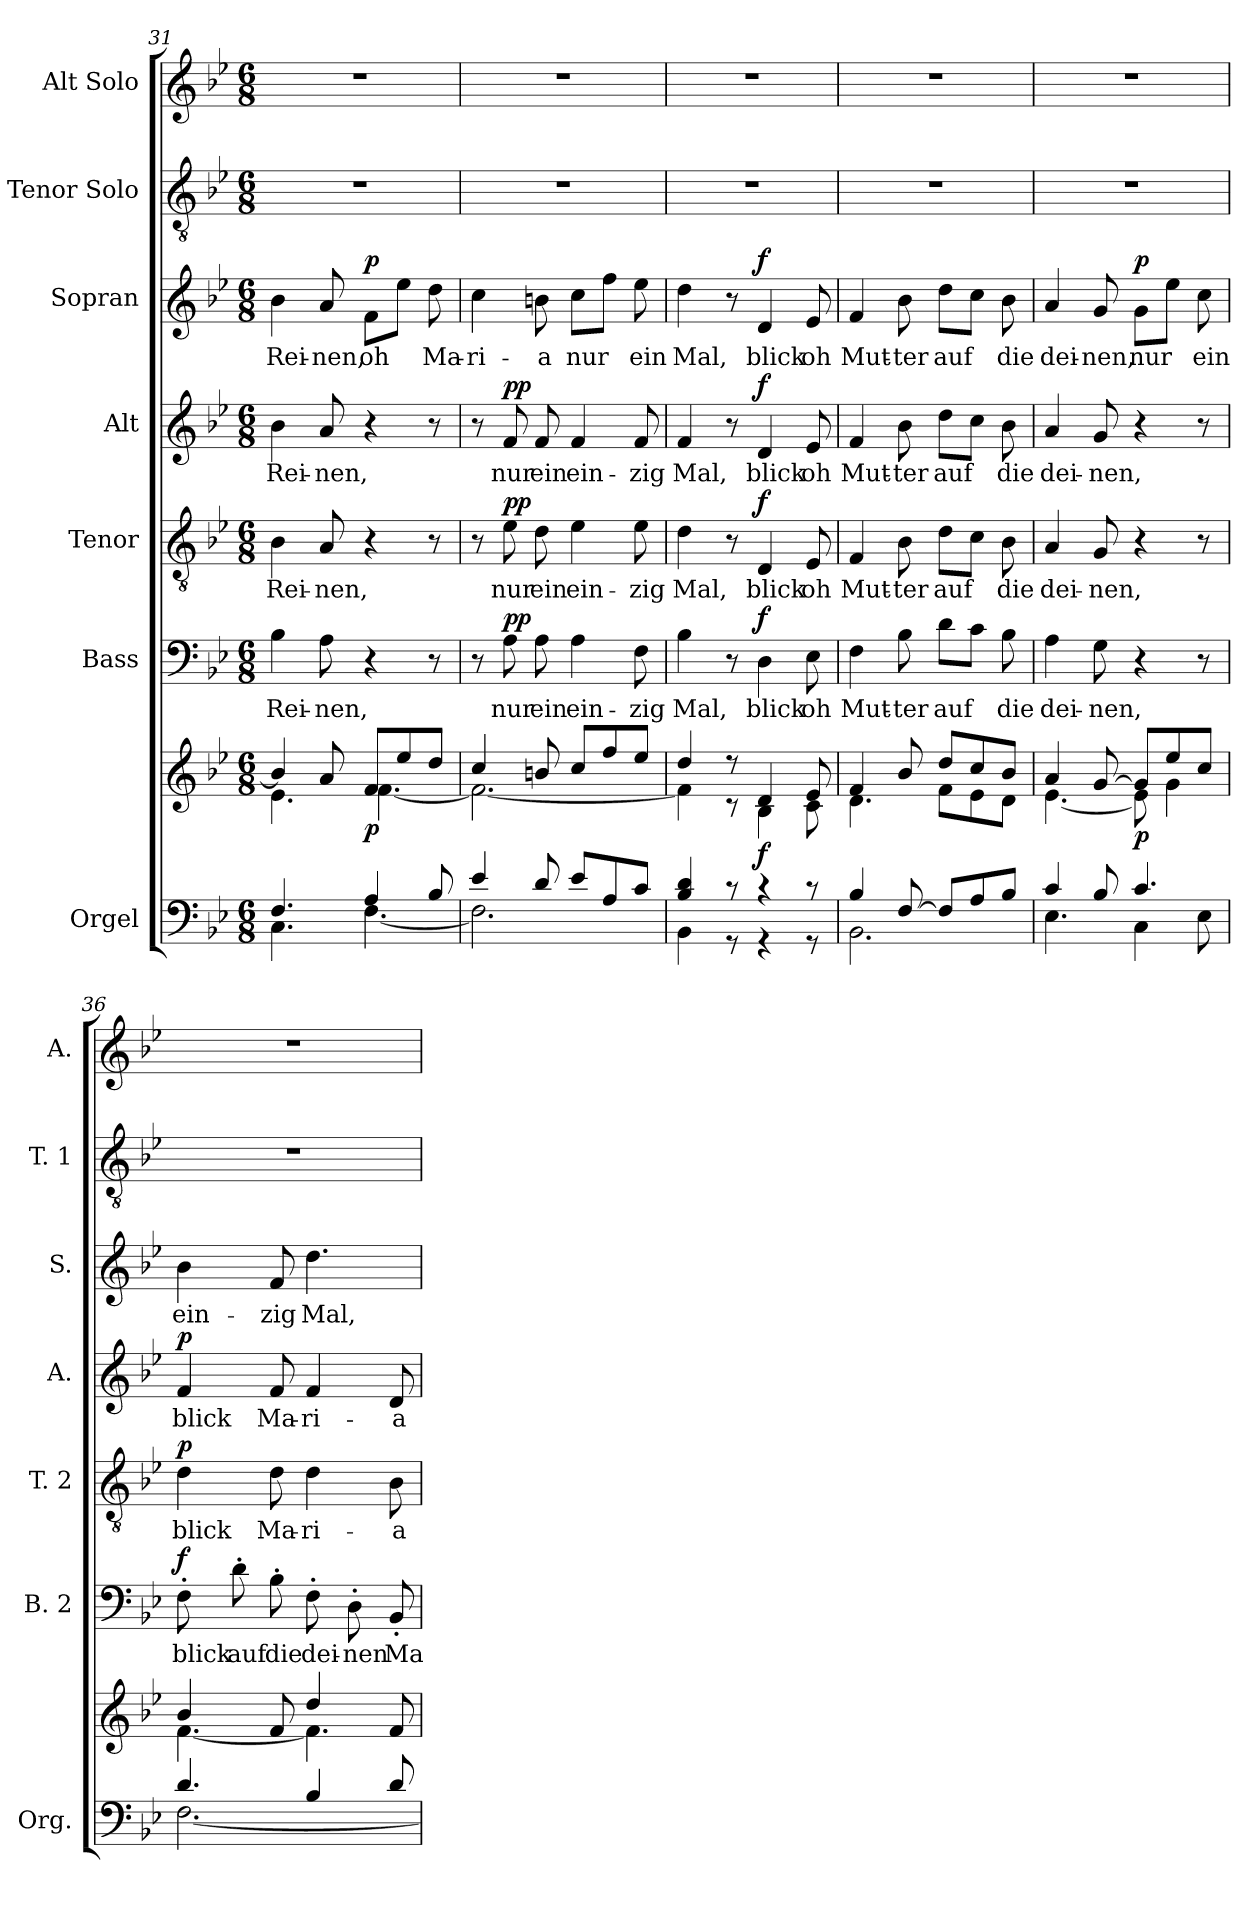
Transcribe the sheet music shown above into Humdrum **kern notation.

**kern	**kern	**dynam	**kern	**text	**dynam	**kern	**text	**dynam	**kern	**text	**dynam	**kern	**text	**dynam	**kern	**kern
*part7	*part7	*part7	*part6	*part6	*part6	*part5	*part5	*part5	*part4	*part4	*part4	*part3	*part3	*part3	*part2	*part1
*staff8	*staff7	*staff7/8	*staff6	*staff6	*staff6	*staff5	*staff5	*staff5	*staff4	*staff4	*staff4	*staff3	*staff3	*staff3	*staff2	*staff1
*I"Orgel	*	*	*I"Bass	*	*	*I"Tenor	*	*	*I"Alt	*	*	*I"Sopran	*	*	*I"Tenor Solo	*I"Alt Solo
*I'Org.	*	*	*I'B. 2	*	*	*I'T. 2	*	*	*I'A.	*	*	*I'S.	*	*	*I'T. 1	*I'A.
*clefF4	*clefG2	*	*clefF4	*	*	*clefGv2	*	*	*clefG2	*	*	*clefG2	*	*	*clefGv2	*clefG2
*k[b-e-]	*k[b-e-]	*	*k[b-e-]	*	*	*k[b-e-]	*	*	*k[b-e-]	*	*	*k[b-e-]	*	*	*k[b-e-]	*k[b-e-]
*B-:	*B-:	*	*B-:	*	*	*B-:	*	*	*B-:	*	*	*B-:	*	*	*B-:	*B-:
*M6/8	*M6/8	*	*M6/8	*	*	*M6/8	*	*	*M6/8	*	*	*M6/8	*	*	*M6/8	*M6/8
=31	=31	=31	=31	=31	=31	=31	=31	=31	=31	=31	=31	=31	=31	=31	=31	=31
*^	*^	*	*	*	*	*	*	*	*	*	*	*	*	*	*	*
!	!	!	!	!	!	!LO:LY:b	!	!	!LO:LY:b	!	!	!LO:LY:b	!	!	!LO:LY:b	!	!	!
4.F/	4.C\	4b-/]	4.e-\	.	4B-\	Rei-	.	4B-\	Rei-	.	4b-\	Rei-	.	4b-\	Rei-	.	2.r	2.r
!	!	!	!	!	!	!LO:LY:b	!	!	!LO:LY:b	!	!	!LO:LY:b	!	!	!LO:LY:b	!	!	!
.	.	8a/	.	.	8A\	-nen,	.	8A/	-nen,	.	8a/	-nen,	.	8a/	-nen,	.	.	.
!	!	!	!	!LO:DY:b	!	!	!	!	!	!	!	!	!	!	!LO:LY:b	!LO:DY:a	!	!
4A/	[<4.F\	8f/L	[<4.f\	p	4r	.	.	4r	.	.	4r	.	.	8f\L	oh	p	.	.
.	.	8ee-/	.	.	.	.	.	.	.	.	.	.	.	8ee-\J	.	.	.	.
!	!	!	!	!	!	!	!	!	!	!	!	!	!	!	!LO:LY:b	!	!	!
8B-/	.	8dd/J	.	.	8r	.	.	8r	.	.	8r	.	.	8dd\	Ma-	.	.	.
=32	=32	=32	=32	=32	=32	=32	=32	=32	=32	=32	=32	=32	=32	=32	=32	=32	=32	=32
!	!	!	!	!	!	!	!	!	!	!	!	!	!	!	!LO:LY:b	!	!	!
4e-/	2.F\]	4cc/	2.f\_	.	8r	.	.	8r	.	.	8r	.	.	4cc\	-ri-	.	2.r	2.r
!	!	!	!	!	!	!LO:LY:b	!LO:DY:a	!	!LO:LY:b	!LO:DY:a	!	!LO:LY:b	!LO:DY:a	!	!	!	!	!
.	.	.	.	.	8A\	nur	pp	8e-\	nur	pp	8f/	nur	pp	.	.	.	.	.
!	!	!	!	!	!	!LO:LY:b	!	!	!LO:LY:b	!	!	!LO:LY:b	!	!	!LO:LY:b	!	!	!
8d/	.	8bn/	.	.	8A\	ein	.	8d\	ein	.	8f/	ein	.	8bn\	-a	.	.	.
!	!	!	!	!	!	!LO:LY:b	!	!	!LO:LY:b	!	!	!LO:LY:b	!	!	!LO:LY:b	!	!	!
8e-/L	.	8cc/L	.	.	4A\	ein-	.	4e-\	ein-	.	4f/	ein-	.	8cc\L	nur	.	.	.
8A/	.	8ff/	.	.	.	.	.	.	.	.	.	.	.	8ff\J	.	.	.	.
!	!	!	!	!	!	!LO:LY:b	!	!	!LO:LY:b	!	!	!LO:LY:b	!	!	!LO:LY:b	!	!	!
8c/J	.	8ee-/J	.	.	8F\	-zig	.	8e-\	-zig	.	8f/	-zig	.	8ee-\	ein	.	.	.
!!LO:PB:g=z
=33	=33	=33	=33	=33	=33	=33	=33	=33	=33	=33	=33	=33	=33	=33	=33	=33	=33	=33
!	!	!	!	!	!	!LO:LY:b	!	!	!LO:LY:b	!	!	!LO:LY:b	!	!	!LO:LY:b	!	!	!
4B-/ 4d/	4BB-\	4dd/	4f\]	.	4B-\	Mal,	.	4d\	Mal,	.	4f/	Mal,	.	4dd\	Mal,	.	2.r	2.r
8r	8r	8r	8r	.	8r	.	.	8r	.	.	8r	.	.	8r	.	.	.	.
!	!	!	!	!LO:DY:b	!	!LO:LY:b	!LO:DY:a	!	!LO:LY:b	!LO:DY:a	!	!LO:LY:b	!LO:DY:a	!	!LO:LY:b	!LO:DY:a	!	!
4r	4r	4d/	4B-\	f	4D\	blick	f	4D/	blick	f	4d/	blick	f	4d/	blick	f	.	.
!	!	!	!	!	!	!LO:LY:b	!	!	!LO:LY:b	!	!	!LO:LY:b	!	!	!LO:LY:b	!	!	!
8r	8r	8e-/	8c\	.	8E-\	oh	.	8E-/	oh	.	8e-/	oh	.	8e-/	oh	.	.	.
=34	=34	=34	=34	=34	=34	=34	=34	=34	=34	=34	=34	=34	=34	=34	=34	=34	=34	=34
!	!	!	!	!	!	!LO:LY:b	!	!	!LO:LY:b	!	!	!LO:LY:b	!	!	!LO:LY:b	!	!	!
4B-/	2.BB-\	4f/	4.d\	.	4F\	Mut-	.	4F/	Mut-	.	4f/	Mut-	.	4f/	Mut-	.	2.r	2.r
!	!	!	!	!	!	!LO:LY:b	!	!	!LO:LY:b	!	!	!LO:LY:b	!	!	!LO:LY:b	!	!	!
[>8F/	.	8b-/	.	.	8B-\	-ter	.	8B-\	-ter	.	8b-\	-ter	.	8b-\	-ter	.	.	.
!	!	!	!	!	!	!LO:LY:b	!	!	!LO:LY:b	!	!	!LO:LY:b	!	!	!LO:LY:b	!	!	!
8F/L]	.	8dd/L	8f\L	.	8d\L	auf	.	8d\L	auf	.	8dd\L	auf	.	8dd\L	auf	.	.	.
8A/	.	8cc/	8e-\	.	8c\J	.	.	8c\J	.	.	8cc\J	.	.	8cc\J	.	.	.	.
!	!	!	!	!	!	!LO:LY:b	!	!	!LO:LY:b	!	!	!LO:LY:b	!	!	!LO:LY:b	!	!	!
8B-/J	.	8b-/J	8d\J	.	8B-\	die	.	8B-\	die	.	8b-\	die	.	8b-\	die	.	.	.
=35	=35	=35	=35	=35	=35	=35	=35	=35	=35	=35	=35	=35	=35	=35	=35	=35	=35	=35
!	!	!	!	!	!	!LO:LY:b	!	!	!LO:LY:b	!	!	!LO:LY:b	!	!	!LO:LY:b	!	!	!
4c/	4.E-\	4a/	[<4.e-\	.	4A\	dei-	.	4A/	dei-	.	4a/	dei-	.	4a/	dei-	.	2.r	2.r
!	!	!	!	!	!	!LO:LY:b	!	!	!LO:LY:b	!	!	!LO:LY:b	!	!	!LO:LY:b	!	!	!
8B-/	.	[>8g/	.	.	8G\	-nen,	.	8G/	-nen,	.	8g/	-nen,	.	8g/	-nen,	.	.	.
!	!	!	!	!LO:DY:b	!	!	!	!	!	!	!	!	!	!	!LO:LY:b	!LO:DY:a	!	!
4.c/	4C\	8g/L]	8e-\]	p	4r	.	.	4r	.	.	4r	.	.	8g\L	nur	p	.	.
.	.	8ee-/	4g\	.	.	.	.	.	.	.	.	.	.	8ee-\J	.	.	.	.
!	!	!	!	!	!	!	!	!	!	!	!	!	!	!	!LO:LY:b	!	!	!
.	8E-\	8cc/J	.	.	8r	.	.	8r	.	.	8r	.	.	8cc\	ein	.	.	.
!!LO:PB:g=z
=36	=36	=36	=36	=36	=36	=36	=36	=36	=36	=36	=36	=36	=36	=36	=36	=36	=36	=36
!	!	!	!	!	!	!LO:LY:b	!LO:DY:a	!	!LO:LY:b	!LO:DY:a	!	!LO:LY:b	!LO:DY:a	!	!LO:LY:b	!	!	!
4.d/	[<2.F\	4b-/	[<4.f\	.	8F'>\	blick	f	4d\	blick	p	4f/	blick	p	4b-\	ein-	.	2.r	2.r
!	!	!	!	!	!	!LO:LY:b	!	!	!	!	!	!	!	!	!	!	!	!
.	.	.	.	.	8d'>\	auf	.	.	.	.	.	.	.	.	.	.	.	.
!	!	!	!	!	!	!LO:LY:b	!	!	!LO:LY:b	!	!	!LO:LY:b	!	!	!LO:LY:b	!	!	!
.	.	8f/	.	.	8B-'>\	die	.	8d\	Ma-	.	8f/	Ma-	.	8f/	-zig	.	.	.
!	!	!	!	!	!	!LO:LY:b	!	!	!LO:LY:b	!	!	!LO:LY:b	!	!	!LO:LY:b	!	!	!
4B-/	.	4dd/	4.f\]	.	8F'>\	dei-	.	4d\	-ri-	.	4f/	-ri-	.	4.dd\	Mal,	.	.	.
!	!	!	!	!	!	!LO:LY:b	!	!	!	!	!	!	!	!	!	!	!	!
.	.	.	.	.	8D'>\	-nen	.	.	.	.	.	.	.	.	.	.	.	.
!	!	!	!	!	!	!LO:LY:b	!	!	!LO:LY:b	!	!	!LO:LY:b	!	!	!	!	!	!
8d/	.	8f/	.	.	8BB-'</	Ma-	.	8B-\	-a	.	8d/	-a	.	.	.	.	.	.
*v	*v	*	*	*	*	*	*	*	*	*	*	*	*	*	*	*	*	*
*	*v	*v	*	*	*	*	*	*	*	*	*	*	*	*	*	*	*
=	=	=	=	=	=	=	=	=	=	=	=	=	=	=	=	=
*-	*-	*-	*-	*-	*-	*-	*-	*-	*-	*-	*-	*-	*-	*-	*-	*-
